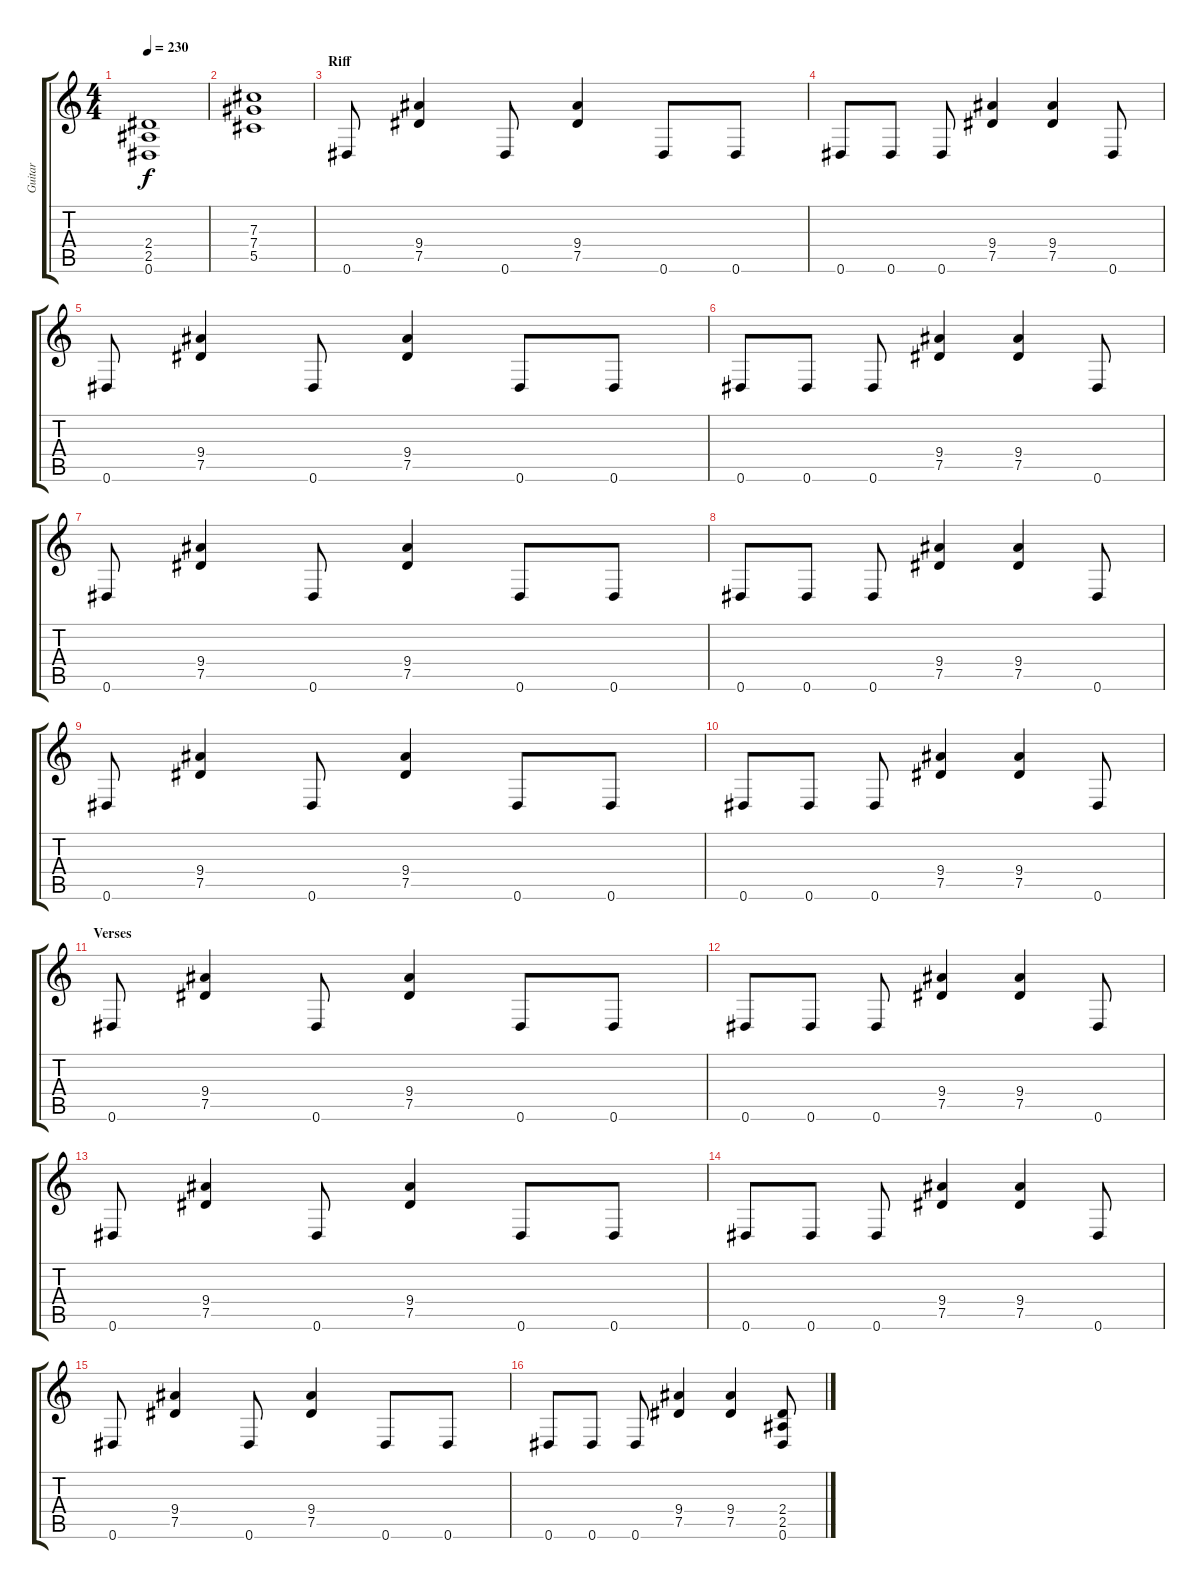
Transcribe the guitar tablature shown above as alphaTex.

\track ("Guitar" "Guitar") {instrument distortionguitar}
\staff {score tabs}
\tuning (Eb4 Bb3 Gb3 Db3 Ab2 Eb2) {hide}
\ts (4 4)
\tempo 230
\clef g2
\ks c
(2.4 2.5 0.6).1{dy f} |
(7.3 7.4 5.5).1 |
\section ("" "Riff")
0.6.8 (9.4 7.5).4 0.6.8 (9.4 7.5).4 0.6.8 0.6.8 |
0.6.8 0.6.8 0.6.8 (9.4 7.5).4 (9.4 7.5).4 0.6.8 |
0.6.8 (9.4 7.5).4 0.6.8 (9.4 7.5).4 0.6.8 0.6.8 |
0.6.8 0.6.8 0.6.8 (9.4 7.5).4 (9.4 7.5).4 0.6.8 |
0.6.8 (9.4 7.5).4 0.6.8 (9.4 7.5).4 0.6.8 0.6.8 |
0.6.8 0.6.8 0.6.8 (9.4 7.5).4 (9.4 7.5).4 0.6.8 |
0.6.8 (9.4 7.5).4 0.6.8 (9.4 7.5).4 0.6.8 0.6.8 |
0.6.8 0.6.8 0.6.8 (9.4 7.5).4 (9.4 7.5).4 0.6.8 |
\section ("" "Verses")
0.6.8 (9.4 7.5).4 0.6.8 (9.4 7.5).4 0.6.8 0.6.8 |
0.6.8 0.6.8 0.6.8 (9.4 7.5).4 (9.4 7.5).4 0.6.8 |
0.6.8 (9.4 7.5).4 0.6.8 (9.4 7.5).4 0.6.8 0.6.8 |
0.6.8 0.6.8 0.6.8 (9.4 7.5).4 (9.4 7.5).4 0.6.8 |
0.6.8 (9.4 7.5).4 0.6.8 (9.4 7.5).4 0.6.8 0.6.8 |
0.6.8 0.6.8 0.6.8 (9.4 7.5).4 (9.4 7.5).4 (2.4 2.5 0.6).8
